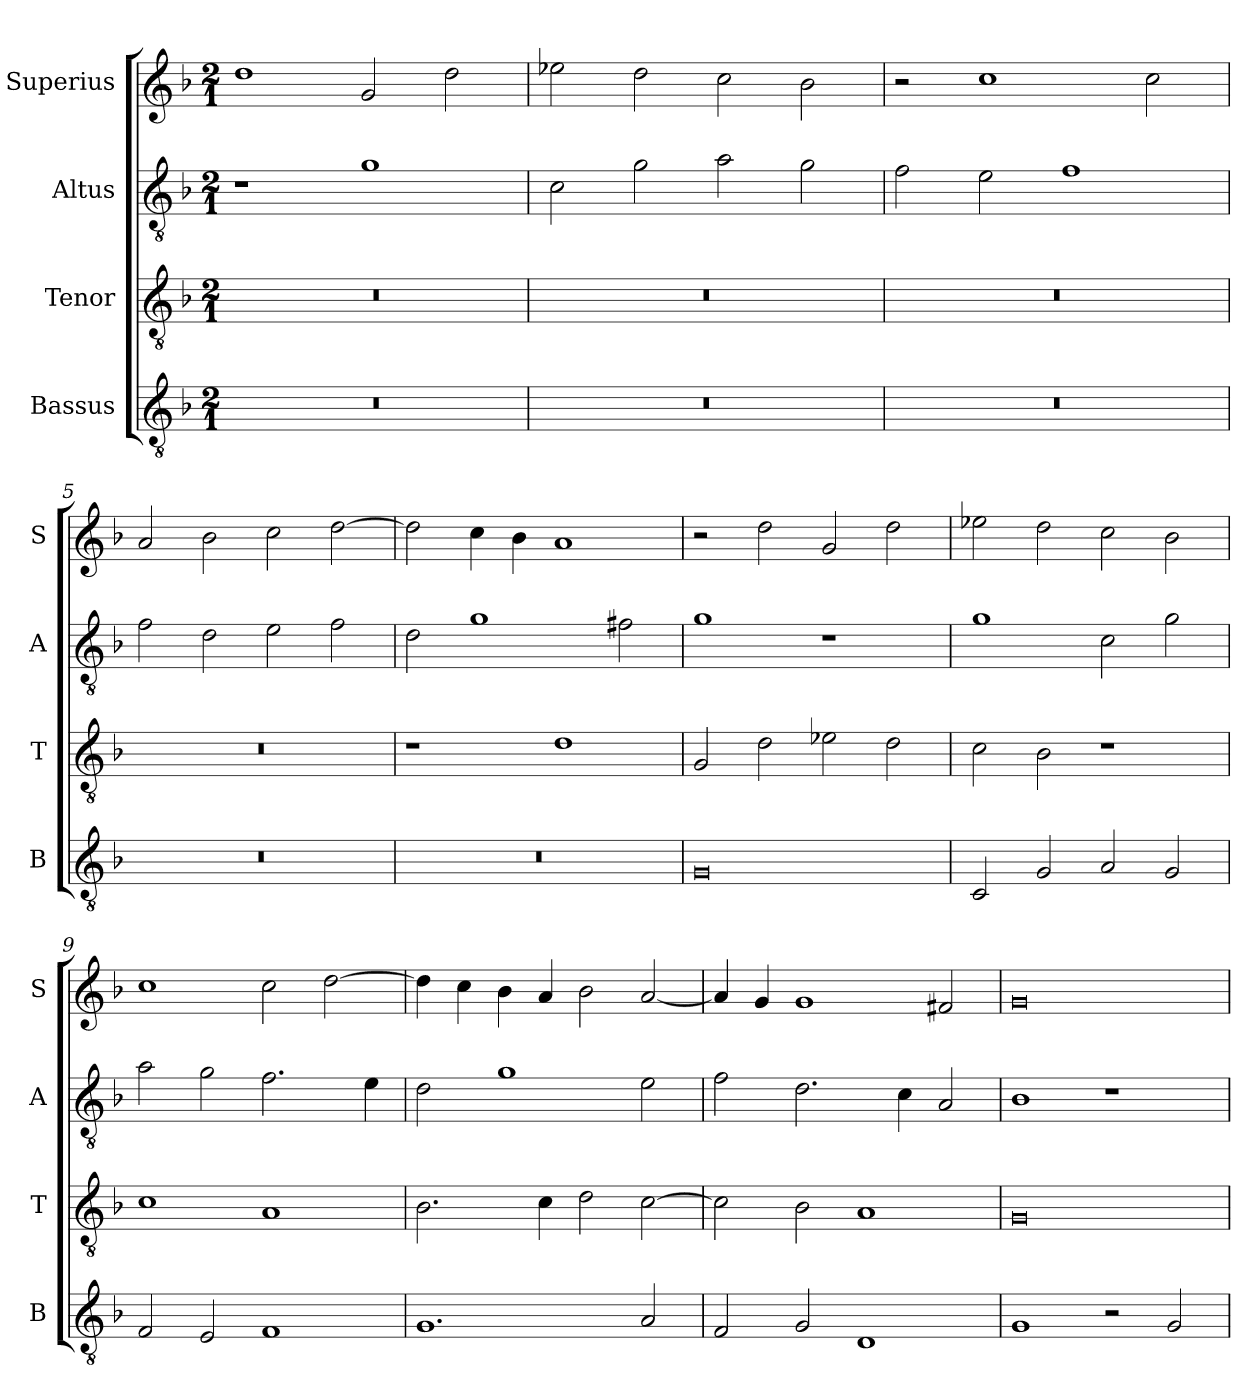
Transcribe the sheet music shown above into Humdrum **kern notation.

**kern	**kern	**kern	**kern
*part4	*part3	*part2	*part1
*staff4	*staff3	*staff2	*staff1
*I"Bassus	*I"Tenor	*I"Altus	*I"Superius
*I'B	*I'T	*I'A	*I'S
*clefGv2	*clefGv2	*clefGv2	*clefG2
*k[b-]	*k[b-]	*k[b-]	*k[b-]
*d:	*d:	*d:	*d:
*M2/1	*M2/1	*M2/1	*M2/1
=	=	=	=
0r	0r	1r	1dd
.	.	1g	2g
.	.	.	2dd
=3	=3	=3	=3
0r	0r	2c	2ee-X
.	.	2g	2dd
.	.	2a	2cc
.	.	2g	2b-
=4	=4	=4	=4
0r	0r	2f	2r
.	.	2e	1cc
.	.	1f	.
.	.	.	2cc
=5	=5	=5	=5
0r	0r	2f	2a
.	.	2d	2b-
.	.	2e	2cc
.	.	2f	[2dd
=6	=6	=6	=6
0r	1r	2d	2dd]
.	.	1g	4cc
.	.	.	4b-
.	1d	.	1a
.	.	2f#X	.
=7	=7	=7	=7
0G	2G	1g	2r
.	2d	.	2dd
.	2e-X	1r	2g
.	2d	.	2dd
=8	=8	=8	=8
2C	2c	1g	2ee-X
2G	2B-	.	2dd
2A	1r	2c	2cc
2G	.	2g	2b-
=9	=9	=9	=9
2F	1c	2a	1cc
2E	.	2g	.
1F	1A	2.f	2cc
.	.	.	[2dd
.	.	4e	.
=10	=10	=10	=10
1.G	2.B-	2d	4dd]
.	.	.	4cc
.	.	1g	4b-
.	4c	.	4a
.	2d	.	2b-
2A	[2c	2e	[2a
=11	=11	=11	=11
2F	2c]	2f	4a]
.	.	.	4g
2G	2B-	2.d	1g
1D	1A	.	.
.	.	4c	.
.	.	2A	2f#X
=12	=12	=12	=12
1G	0G	1B-	0g
2r	.	1r	.
2G	.	.	.
=	=	=	=
*-	*-	*-	*-
